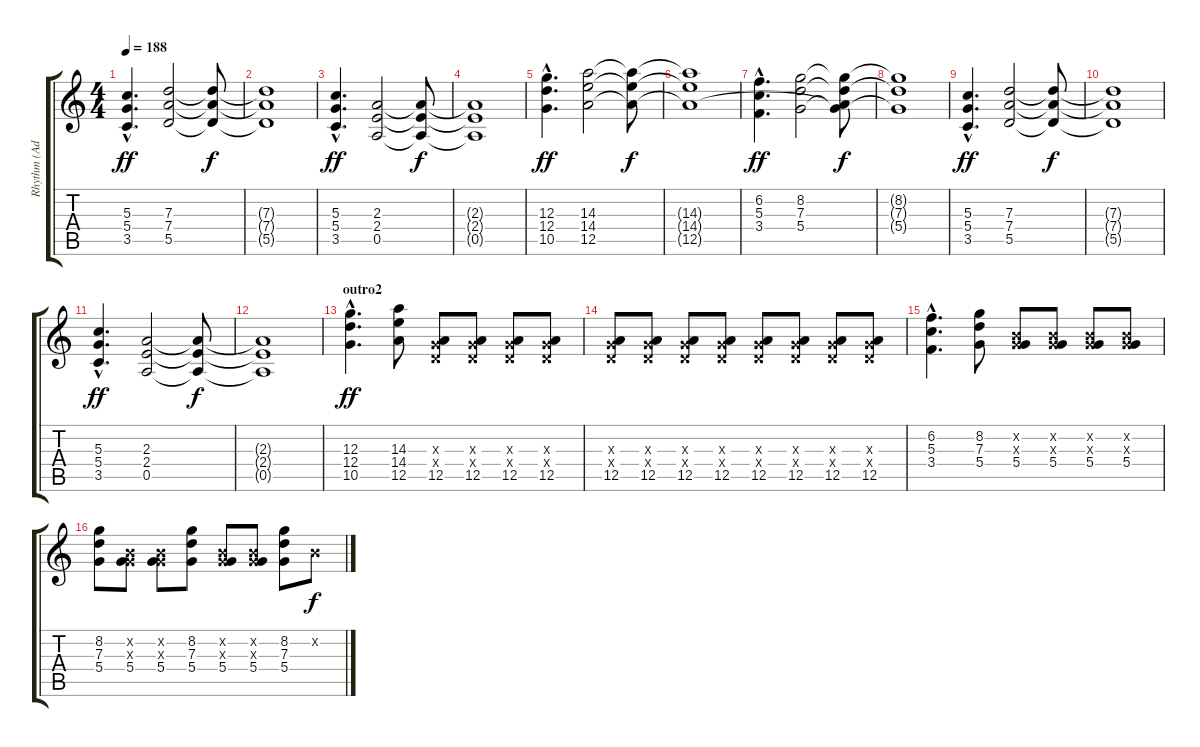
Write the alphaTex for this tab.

\track ("Rhythm (Adrian)" "Rhythm (Ad") {instrument distortionguitar}
\staff {score tabs}
\tuning (E4 B3 G3 D3 A2 E2) {hide}
\ts (4 4)
\tempo 188
\clef g2
\ks c
(5.3{hac} 5.4{hac} 3.5{hac}).4{d dy ff} (7.3 7.4 5.5).2 (7.3{t} 7.4{t} 5.5{t}).8{dy f} |
(7.3{t} 7.4{t} 5.5{t}).1 |
(5.3{hac} 5.4{hac} 3.5{hac}).4{d dy ff} (2.3 2.4 0.5).2 (2.3{t} 2.4{t} 0.5{t}).8{dy f} |
(2.3{t} 2.4{t} 0.5{t}).1 |
(12.3{hac} 12.4{hac} 10.5{hac}).4{d dy ff} (14.3 14.4 12.5).2 (14.3{t} 14.4{t} 12.5{t}).8{dy f} |
(14.3{t} 14.4{t} 12.5{t}).1 |
(6.2{hac} 5.3{hac} 3.4{hac}).4{d dy ff} (8.2 7.3 5.4).2 (8.2{t} 7.3{t} 5.4{t} 12.5{t}).8{dy f} |
(8.2{t} 7.3{t} 5.4{t}).1 |
(5.3{hac} 5.4{hac} 3.5{hac}).4{d dy ff} (7.3 7.4 5.5).2 (7.3{t} 7.4{t} 5.5{t}).8{dy f} |
(7.3{t} 7.4{t} 5.5{t}).1 |
(5.3{hac} 5.4{hac} 3.5{hac}).4{d dy ff} (2.3 2.4 0.5).2 (2.3{t} 2.4{t} 0.5{t}).8{dy f} |
(2.3{t} 2.4{t} 0.5{t}).1 |
\section ("" "outro2")
(12.3{hac} 12.4{hac} 10.5{hac}).4{d dy ff} (14.3 14.4 12.5).8 (0.3{x} 0.4{x} 12.5).8 (0.3{x} 0.4{x} 12.5).8 (0.3{x} 0.4{x} 12.5).8 (0.3{x} 0.4{x} 12.5).8 |
(0.3{x} 0.4{x} 12.5).8 (0.3{x} 0.4{x} 12.5).8 (0.3{x} 0.4{x} 12.5).8 (0.3{x} 0.4{x} 12.5).8 (0.3{x} 0.4{x} 12.5).8 (0.3{x} 0.4{x} 12.5).8 (0.3{x} 0.4{x} 12.5).8 (0.3{x} 0.4{x} 12.5).8 |
(6.2{hac} 5.3{hac} 3.4{hac}).4{d} (8.2 7.3 5.4).8 (0.2{x} 0.3{x} 5.4).8 (0.2{x} 0.3{x} 5.4).8 (0.2{x} 0.3{x} 5.4).8 (0.2{x} 0.3{x} 5.4).8 |
(8.2 7.3 5.4).8 (0.2{x} 0.3{x} 5.4).8 (0.2{x} 0.3{x} 5.4).8 (8.2 7.3 5.4).8 (0.2{x} 0.3{x} 5.4).8 (0.2{x} 0.3{x} 5.4).8 (8.2 7.3 5.4).8 0.2{x}.8{dy f}
